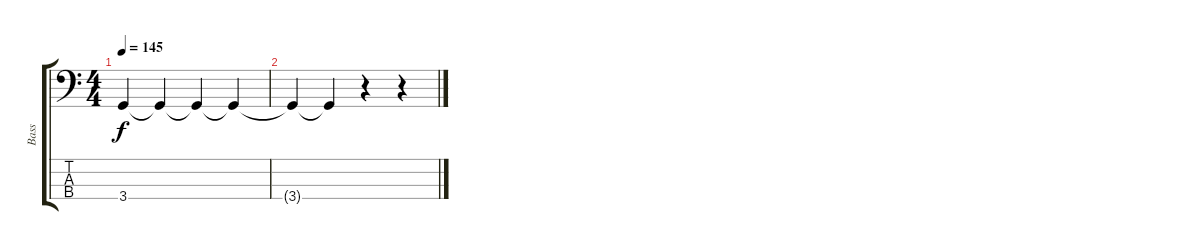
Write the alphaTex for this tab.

\track ("Bass" "Bass") {instrument electricbassfinger}
\staff {score tabs}
\tuning (G2 D2 A1 E1) {hide}
\ts (4 4)
\tempo 145
\clef f4
\ks c
3.4{t}.4{dy f} 3.4{t}.4 3.4{t}.4 3.4{t}.4 |
3.4{t}.4 3.4{t}.4 r.4 r.4
